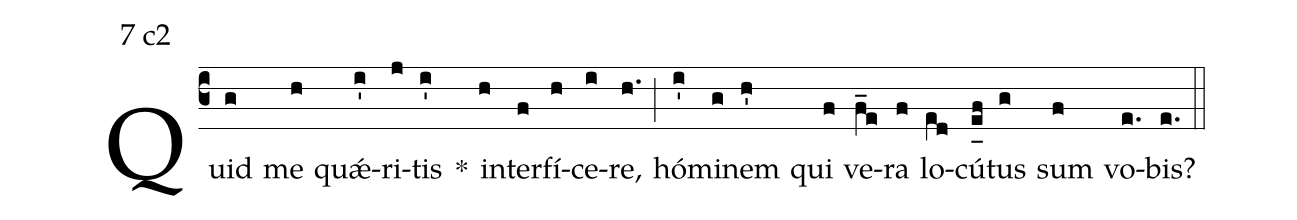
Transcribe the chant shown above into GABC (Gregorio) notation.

mode:7 c2;
%%
(c3) Quid(g) me(h) quǽ(i')ri(j)tis(i') *() in(h)ter(f)fí(h)ce(i)re,(h.) (;) hó(i')mi(g)nem(h') qui(f) ve(f_e)ra(f) lo(e[ll:1]d)cú(e_[uh:l]f)tus(g) sum(f) vo(e.)bis?(e.) (::)
